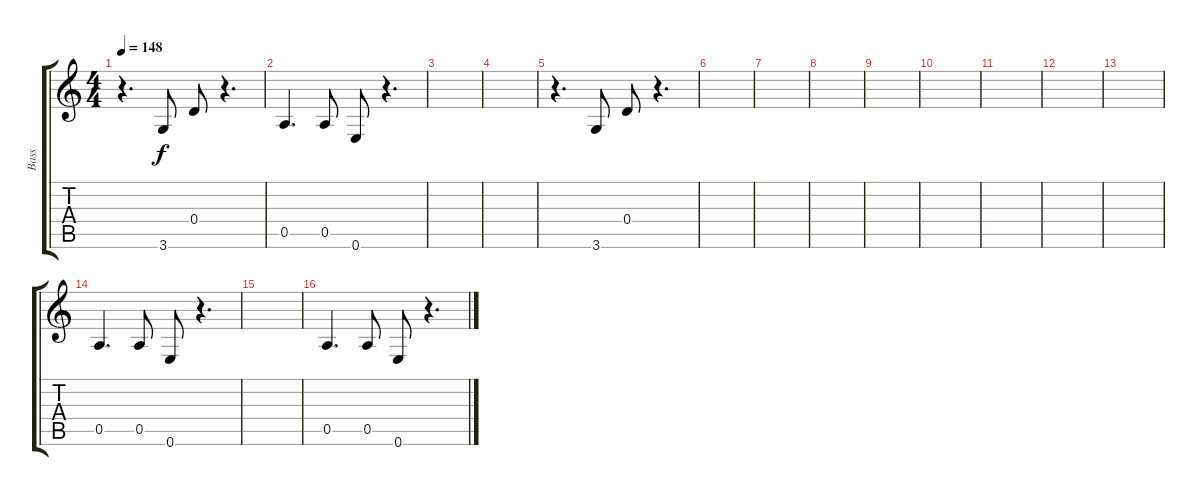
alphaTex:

\track ("Bass" "Bass") {instrument synthbass1}
\staff {score tabs}
\tuning (E4 B3 G3 D3 A2 E2) {hide}
\ts (4 4)
\tempo 148
\clef g2
\ks c
r.4{d dy f} 3.6.8 0.4.8 r.4{d} |
0.5.4{d} 0.5.8 0.6.8 r.4{d} |
|
|
r.4{d} 3.6.8 0.4.8 r.4{d} |
|
|
|
|
|
|
|
|
0.5.4{d} 0.5.8 0.6.8 r.4{d} |
|
0.5.4{d} 0.5.8 0.6.8 r.4{d}
